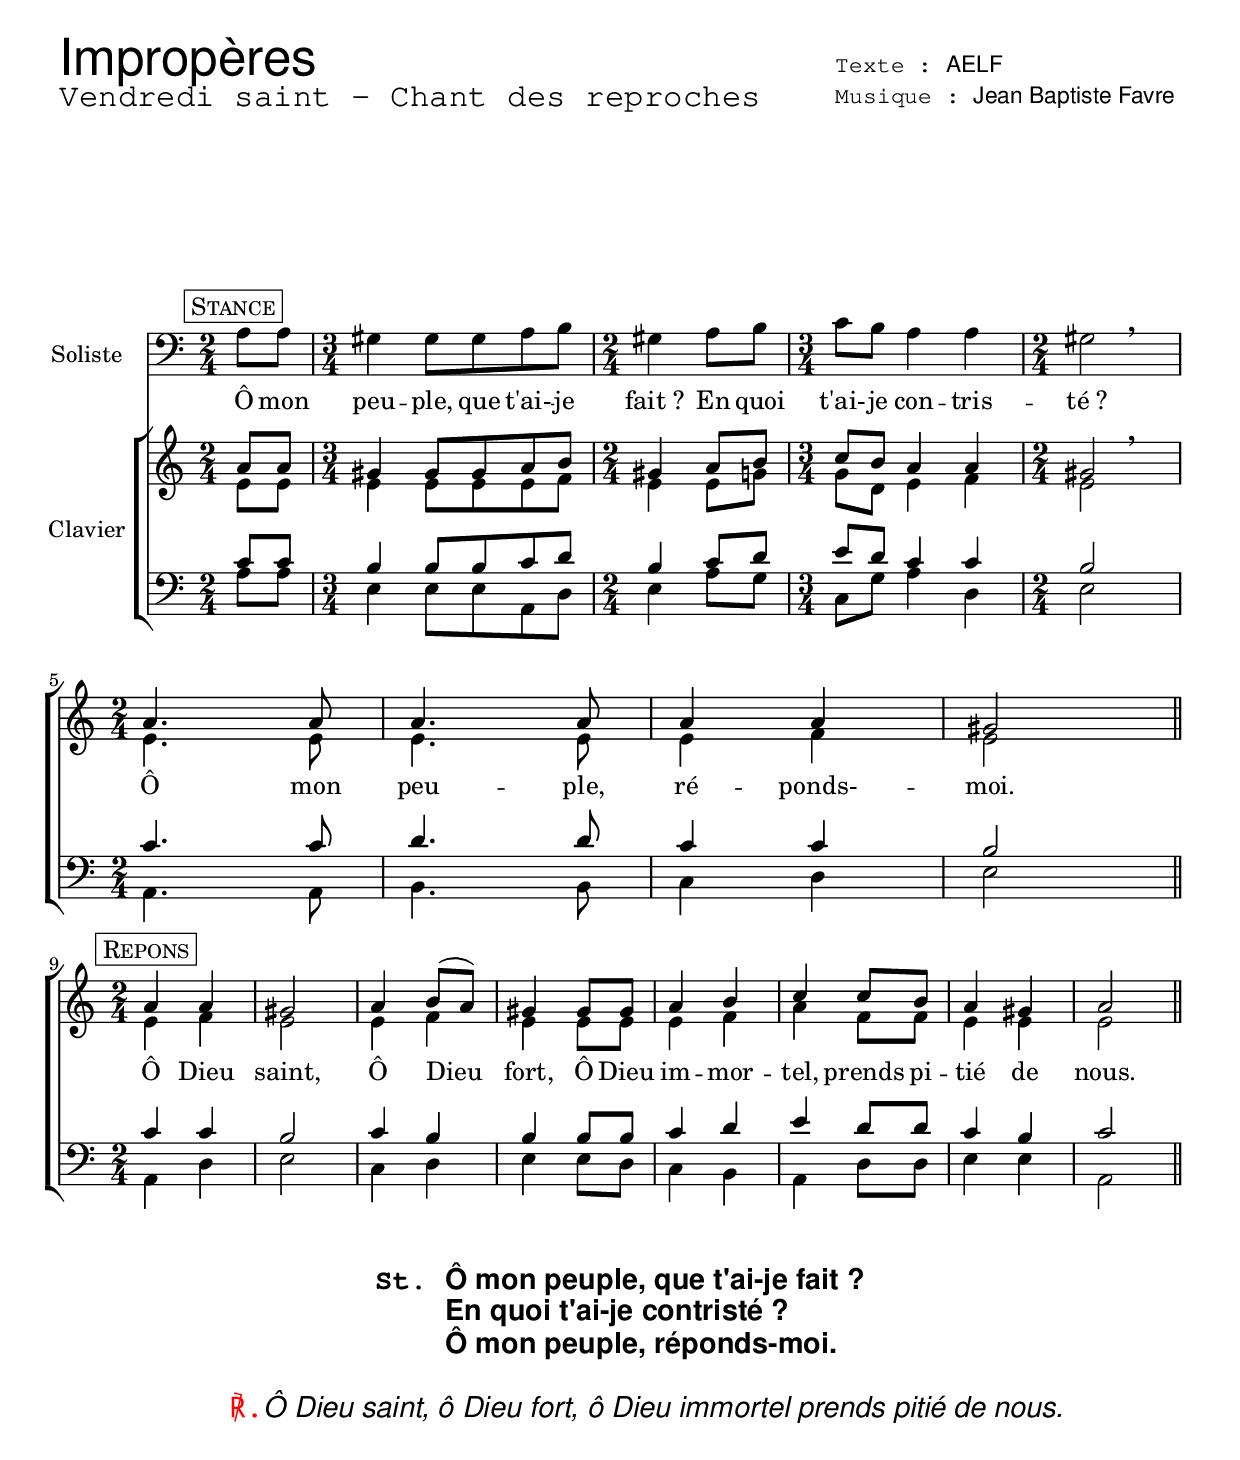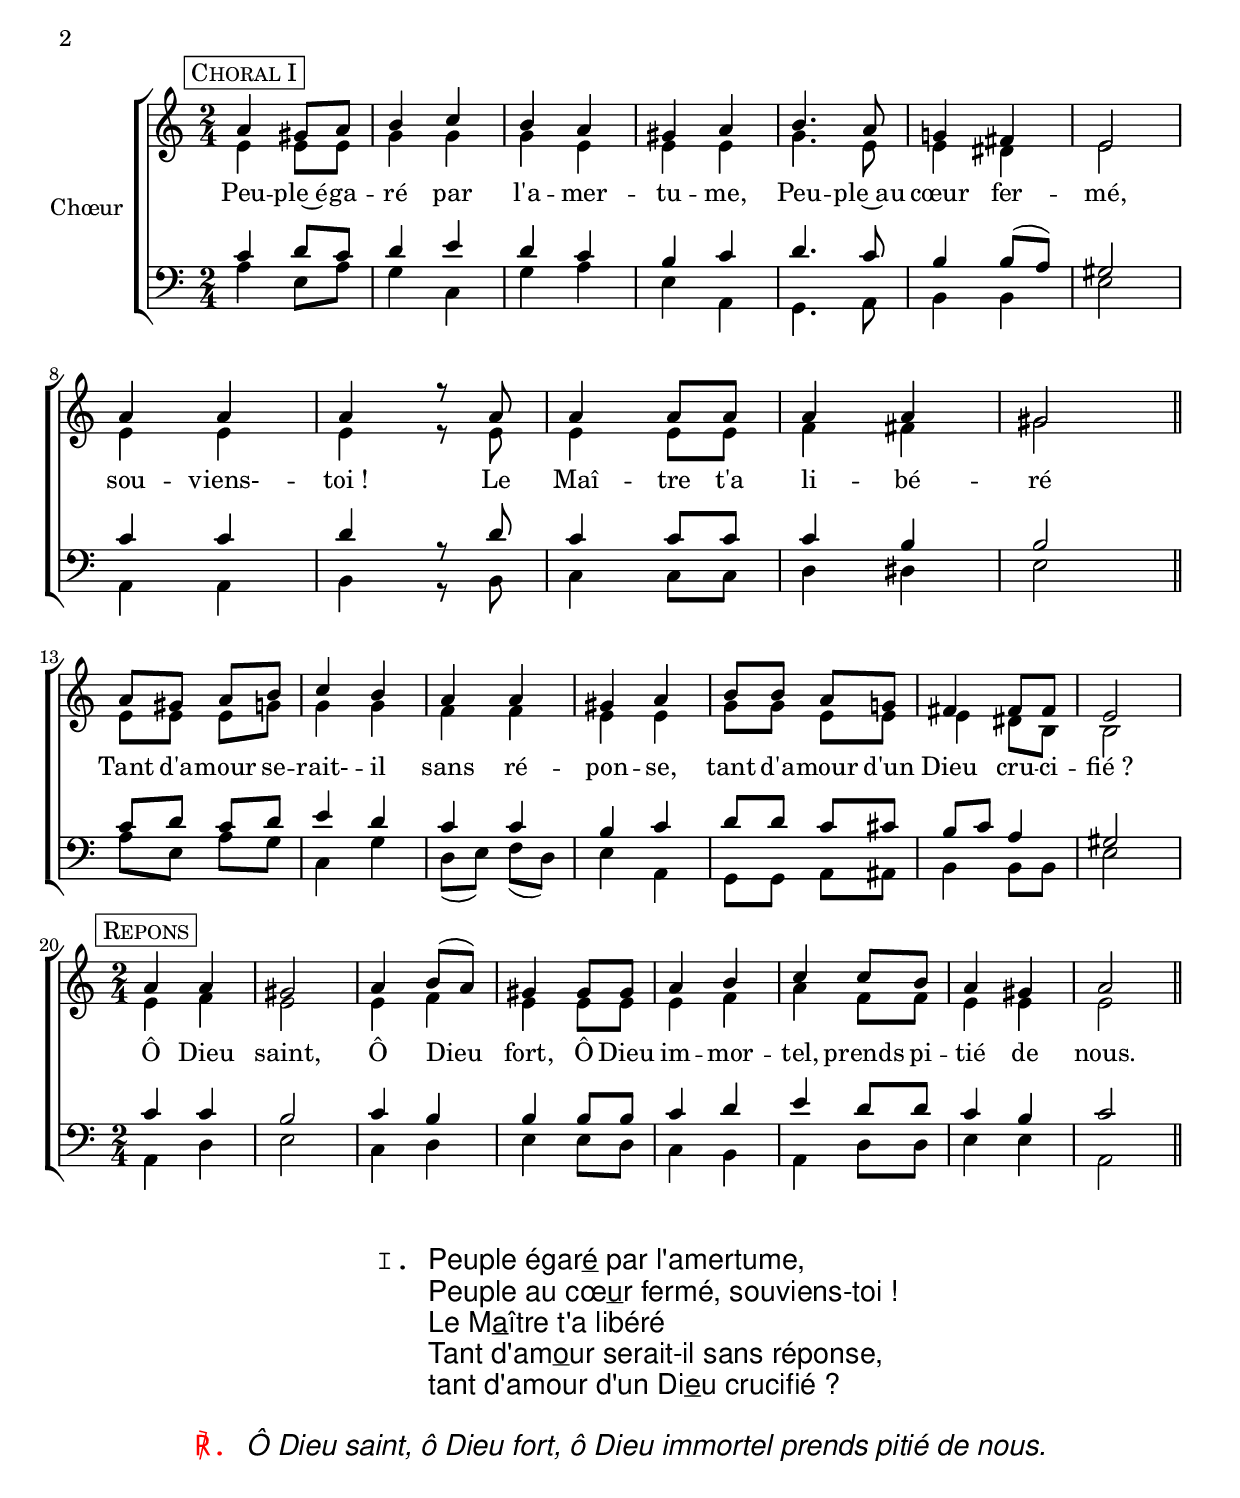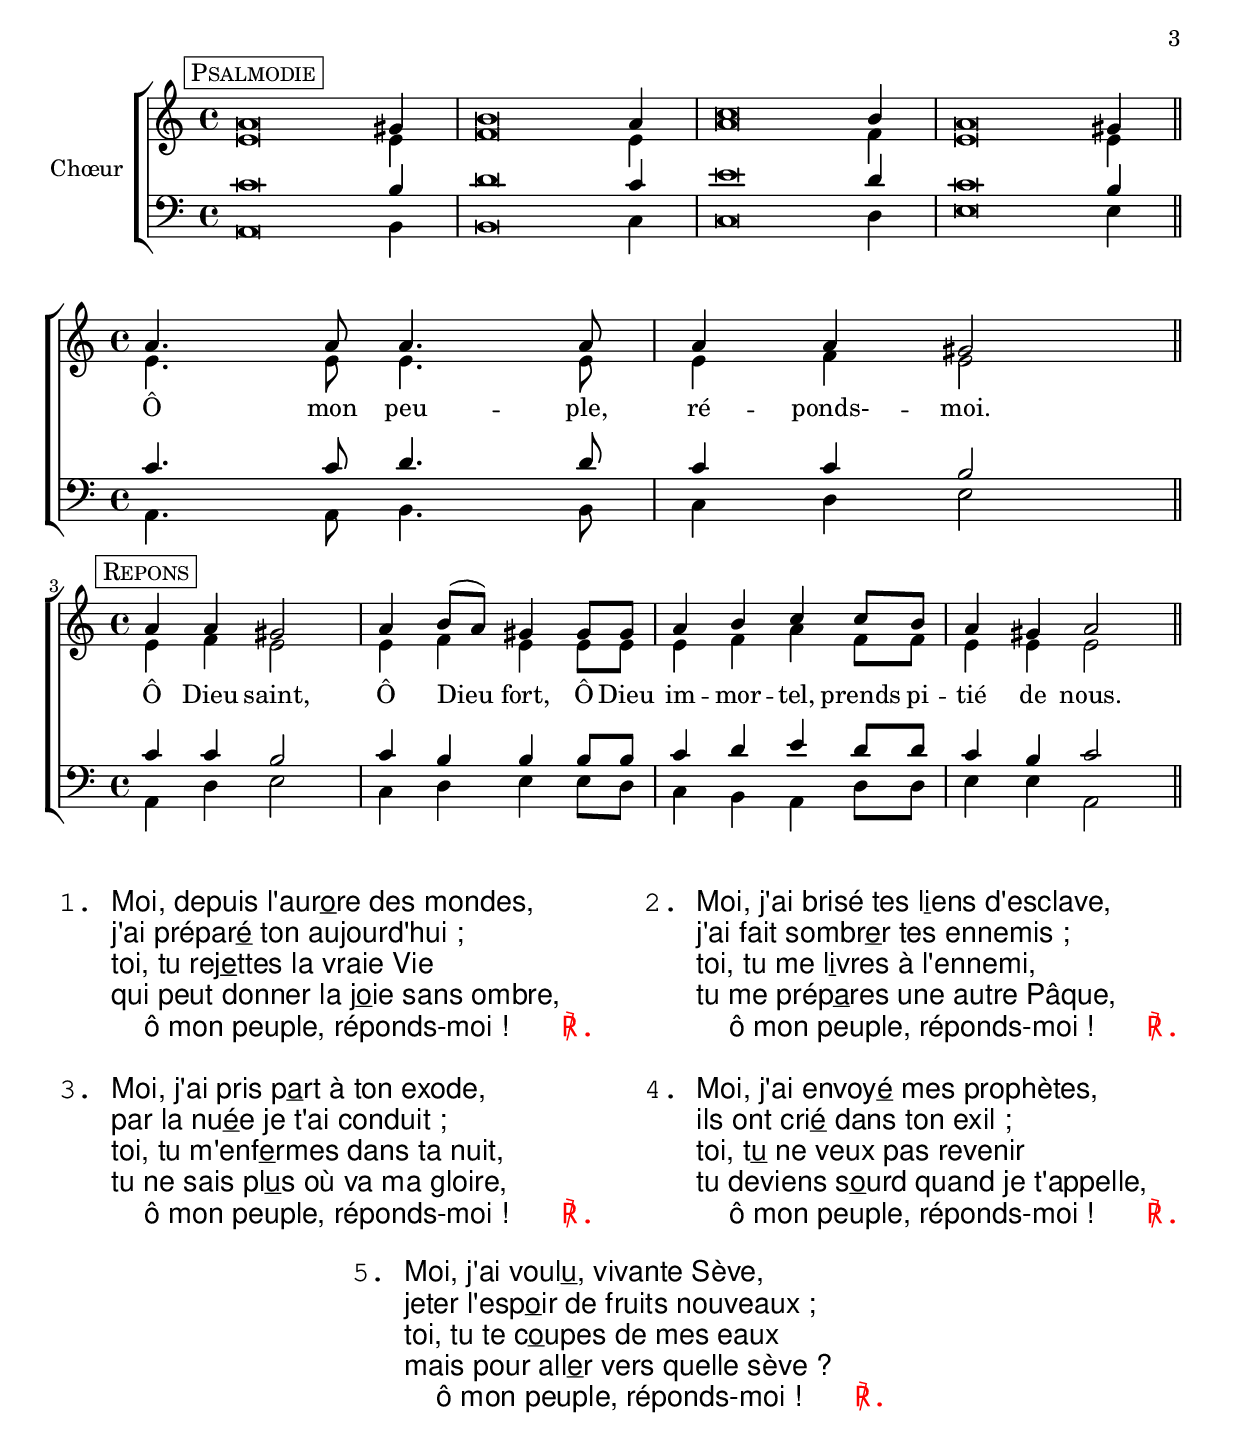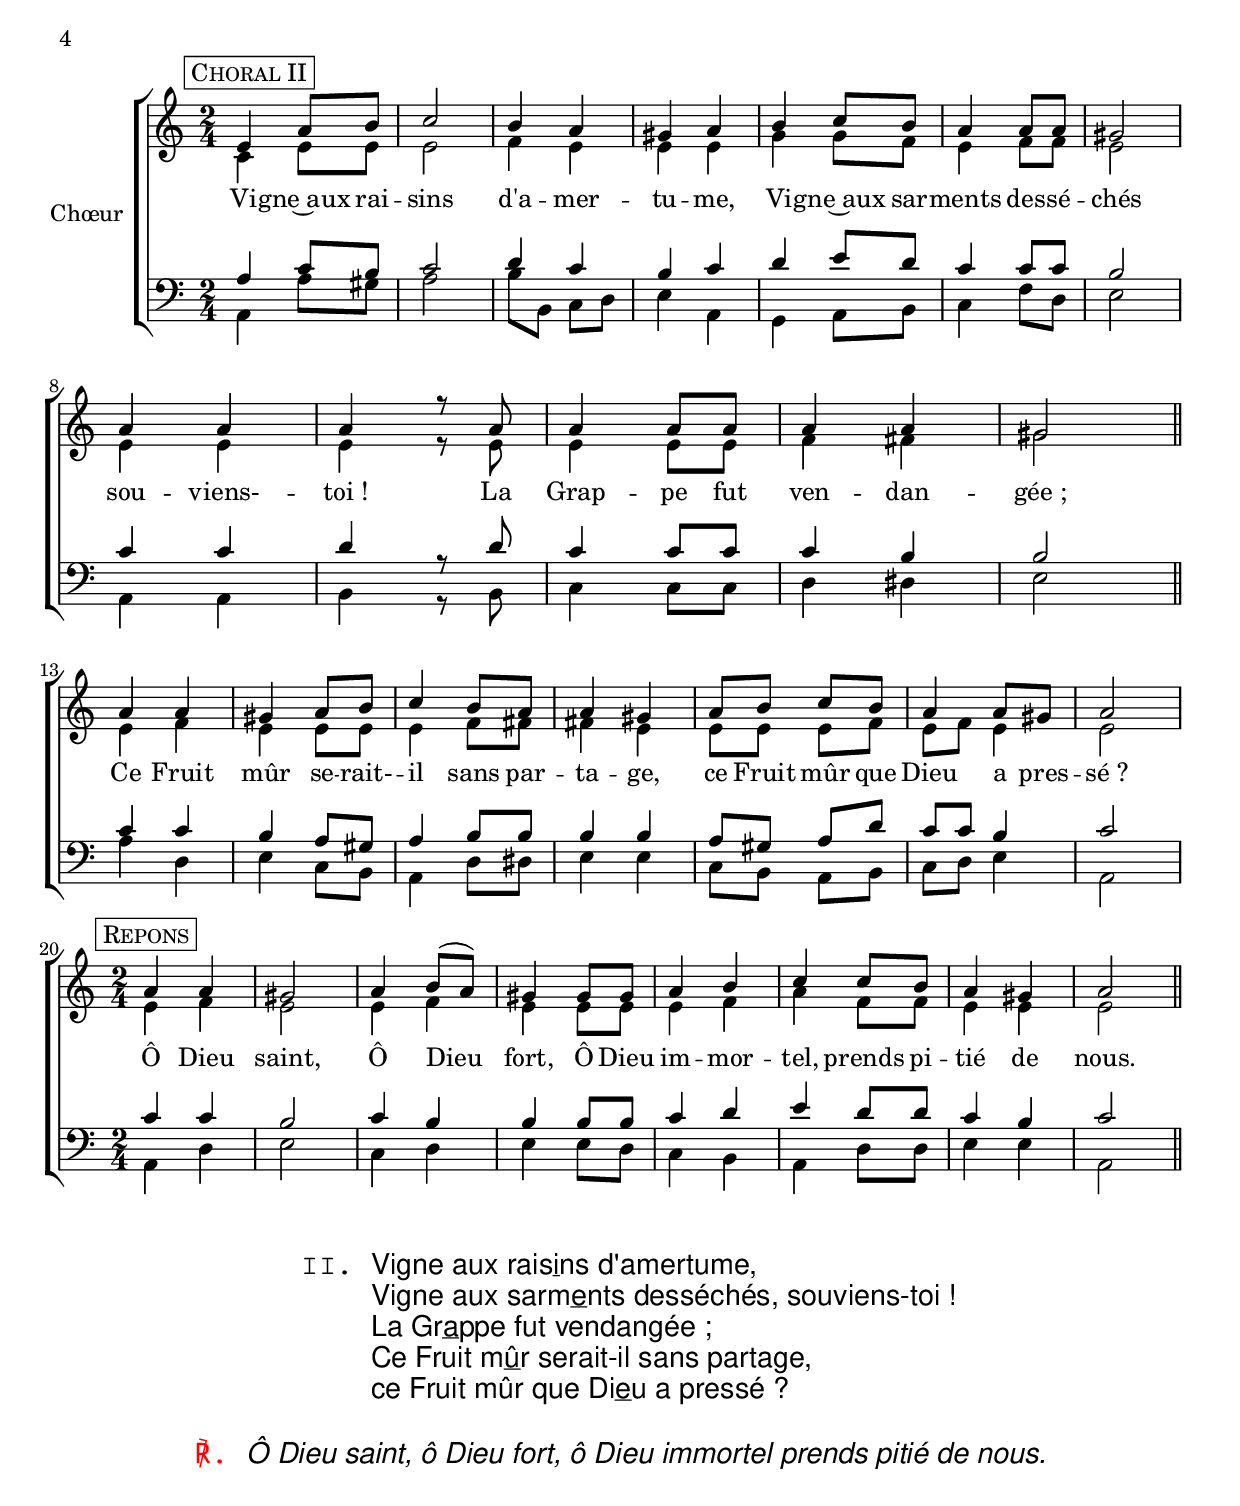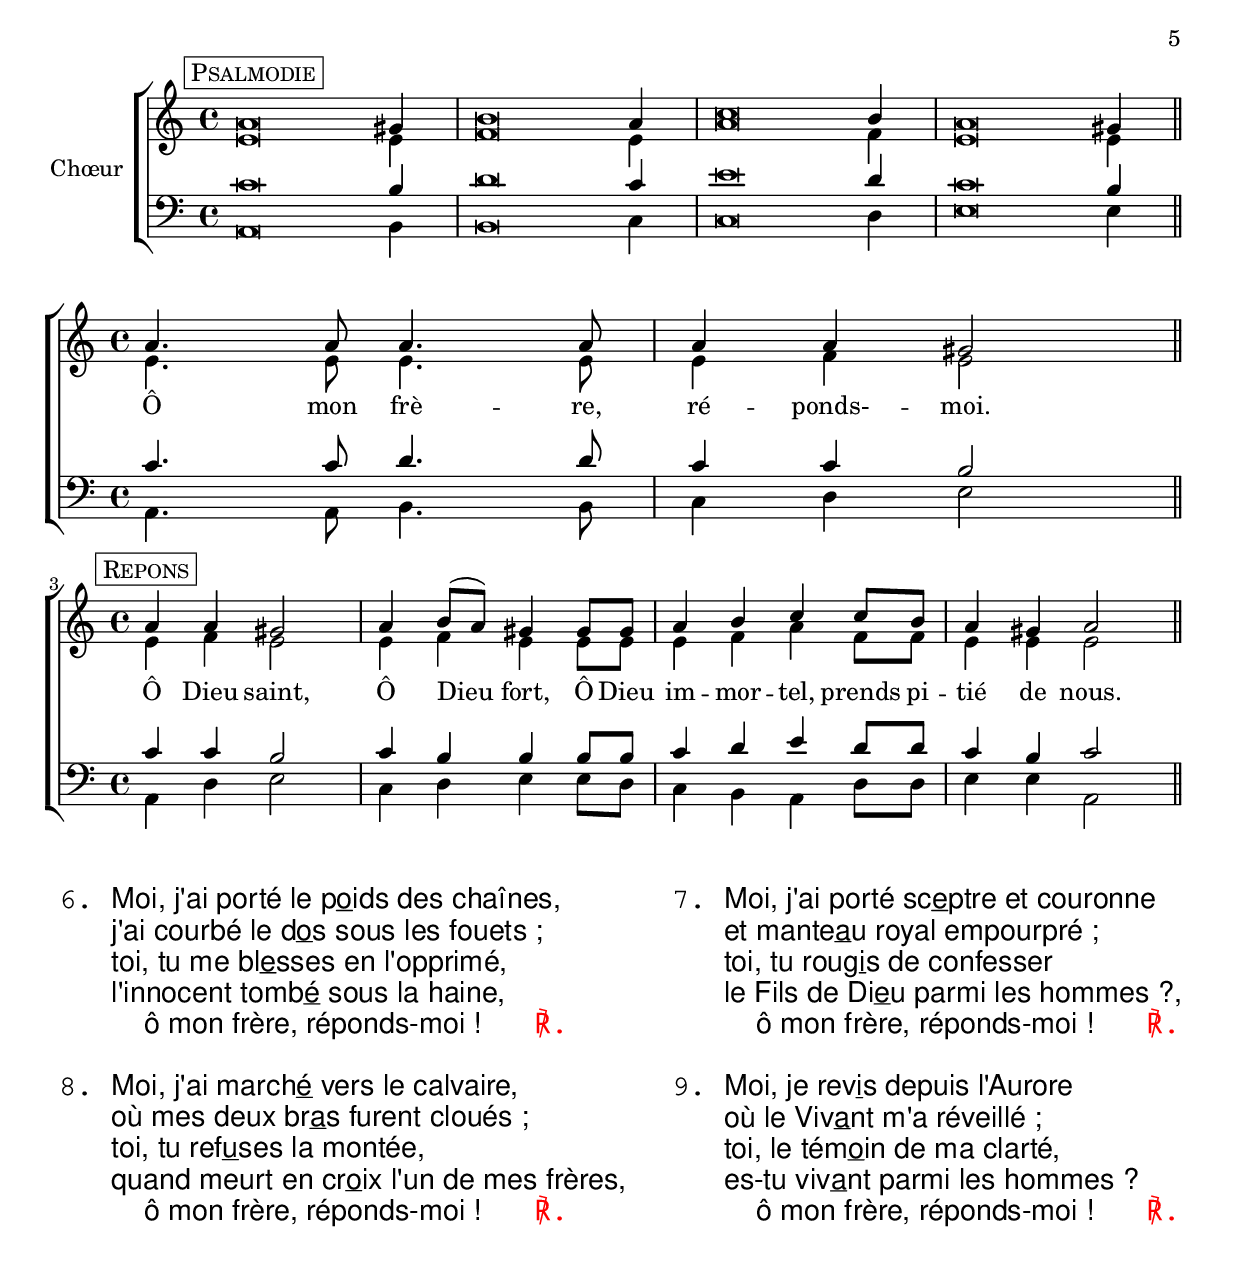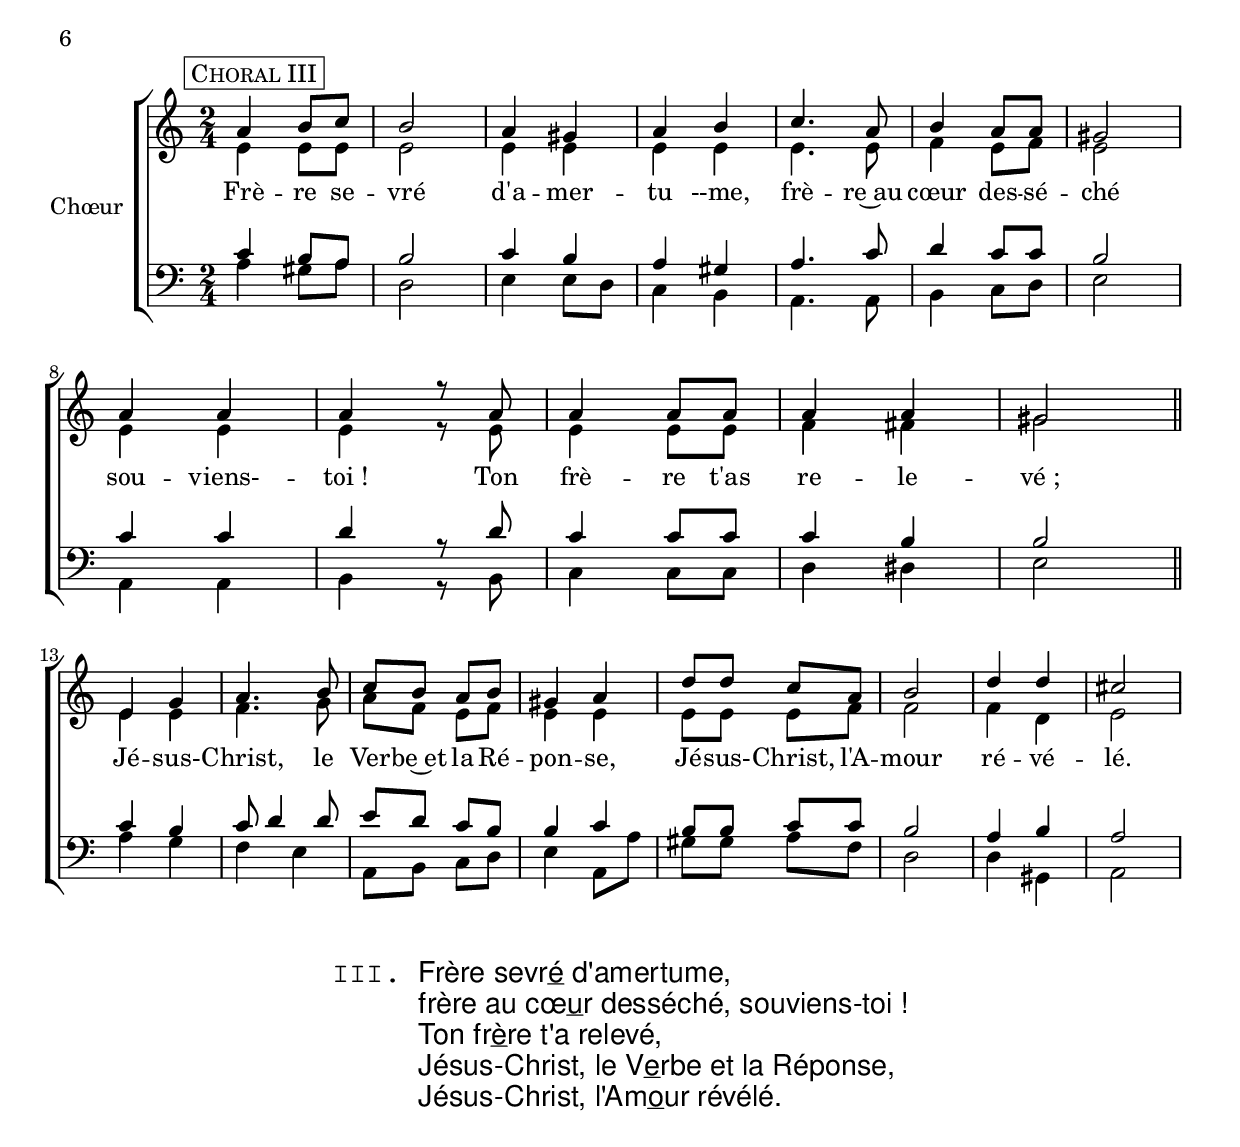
\version "2.22.0"
\language "english"
%{
  Default settings are needed at the beginning
  because they are used in antiphon & verse music definition
  You can override default values simply by declaring variables again.
%}
\include "../libs/commonFunctions.ily"
\include "../libs/settings.ily"
\include "../libs/translations/fr.ily"

%%%%%
%%%%% Composition details
%%%%%
title = "Impropères"
real_poet = ""
subtitle = "Vendredi saint - Chant des reproches"
composer = "Jean Baptiste Favre"

global = {
  \key a \minor
  \time 2/4
  }
%%%%%
%%%%%
%%%%%
%%%%%
%%%%%
%%%%% Stance pour soliste et orgue
%%%%%
%%%%%
stanceRhythms = {
  \global
  \markCustom "Stance" \partial 4 s4 \time 3/4 s2. \time 2/4 s2 \time 3/4 s2. \time 2/4 s2 \break
}
stanceMelody = {
  \partial 4 a8 a gs4 gs8 gs a b gs4 a8 b c8 b8 a4 a gs!2 \breathe
  }
stanceLyrics = \lyricmode {
  Ô mon peu -- ple, que t'ai- -- je fait&nbsp;?
  En quoi t'ai- -- je con -- tris -- té&nbsp;?
}
stanceSopranoMusic = \relative c'' { \stanceMelody }
stanceAltoMusic = \relative c' { e8 e e4 e8 e e f  e4 e8 g g8 d8 e4 f e2 }
stanceTenorMusic = \relative c' { c8 c b4 b8 b c d b4 c8 d e8 d8 c4 c4 b2 }
stanceBassMusic = \relative c' { a8 a e4 e8 e a, d e4 a8 g c,8 g'8 a4 d, e2 }
StancePartition = {
  <<
    % Stance pour soliste et orgue
    \new ChoirStaff = "stance2Voices" \with { instrumentName = "Soliste" } <<
      \new Staff = "stanceHighStaff" <<
        \clef "bass"
        \new Voice = "stanceRhythms" { \stanceRhythms }
        \new Voice = "stanceMelody" { \relative c' { \stanceMelody } }
        \new Lyrics \lyricsto "stanceMelody" { \stanceLyrics }
      >>
    >>
    \new ChoirStaff = "stance2Voices" \with { instrumentName = "Clavier" } <<
      \new Staff = "stanceHighStaff" <<
        \clef "treble"
        \new Voice = "stanceRhythms" { \stanceRhythms }
        \new Voice = "stanceSoprano" { \voiceOne  \stanceSopranoMusic }
        \new Voice = "stanceAlto" { \voiceTwo \stanceAltoMusic }
      >>
      \new Staff  = "stanceLowStaff" <<
        \clef "bass"
        \new Voice = "stanceRhythms" \stanceRhythms
        \new Voice = "stanceTenor" { \voiceOne \stanceTenorMusic }
        \new Voice = "stanceBass" { \voiceTwo \stanceBassMusic }
      >>
    >>
  >>
}
%%%%%
%%%%%
%%%%%
%%%%%
%%%%%
%%%%% Répons pour chœur à 4 voix mixtes
%%%%%
%%%%%
stanceReponRhythms = { s2*4 \bar "||" \break }
stanceReponSopranoMusic = \relative c'' { a4. a8 a4. a8 a4 a gs2 }
stanceReponAltoMusic = \relative c' { e4. e8 e4. e8 e4 f e2 }
stanceReponTenorMusic = \relative c' { c4. c8 d4. d8 c4 c b2 }
stanceReponBassMusic = \relative c { a4. a8 b4. b8 c4 d e2 }
stanceReponLyrics = \lyricmode { Ô mon peu -- ple, ré -- ponds- -- moi. }
StanceReponPartition = {
  <<
    % Répons pour chœur à 4 voix mixtes
    \new ChoirStaff = "stanceRepon2Voices" \with { instrumentName = "Chœur" } <<
      \new Staff = "stanceReponHighStaff" <<
        \clef "treble"
        \new Voice = "stanceReponRhythms" \stanceReponRhythms
        \new Voice = "stanceReponSoprano" { \voiceOne \stanceReponSopranoMusic }
        \new Voice = "stanceReponAlto" { \voiceTwo \stanceReponAltoMusic }
      >>
      \new Lyrics \lyricsto "stanceReponSoprano" { \stanceReponLyrics }
      \new Staff  = "stanceReponLowStaff" <<
        \clef "bass"
        \new Voice = "stanceReponRhythms" \stanceReponRhythms
        \new Voice = "stanceReponTenor" { \voiceOne \stanceReponTenorMusic }
        \new Voice = "stanceReponBass" { \voiceTwo \stanceReponBassMusic }
      >>
    >>
  >>
}

%%%%%
%%%%%
%%%%%
%%%%%
%%%%%
%%%%% Antienne pour chœur à 4 voix mixtes
%%%%%
%%%%%
antienneRhythms = { \markCustom "Repons" s2*8 \bar "||" \break }
antienneSopranoMusic = \relative c'' { a4 a4 gs2 a4 b8 (a) gs4 gs8 gs a4 b c c8 b a4 gs a2 }
antienneAltoMusic = \relative c' { e4 f e2 e4 f e e8 e e4 f4 a4 f8 f e4 e e2 }
antienneTenorMusic = \relative c' { c4 c4 b2 c4 b b4 b8 b c4 d4 e4 d8 d c4 b c2 }
antienneBassMusic = \relative c { a4 d e2 c4 d e4 e8 d c4 b4 a d8 d e4 e a,2 }

antienneSopranoLyrics = \lyricmode {
  Ô Dieu saint, Ô Dieu fort, Ô Dieu im -- mor -- tel, prends pi -- tié de nous.
  }
AntiennePartition = {
  <<
    % Refrain pour chœur à 4 voix mixtes
    \new ChoirStaff = "antienne2Voices" \with { instrumentName = "Chœur" } <<
      \new Staff = "antienneHighStaff" <<
        \clef "treble"
        \new Voice = "antienneRhythms" { \antienneRhythms }
        \new Voice = "antienneSoprano" { \voiceOne \antienneSopranoMusic }
        \new Voice = "antienneAlto" { \voiceTwo \antienneAltoMusic }
      >>
        \new Lyrics \lyricsto "antienneSoprano" { \antienneSopranoLyrics }
      \new Staff  = "antienneLowStaff" <<
        \clef "bass"
        \new Voice = "antienneRhythms" \antienneRhythms
        \new Voice = "antienneTenor" { \voiceOne \antienneTenorMusic }
        \new Voice = "antienneBass" { \voiceTwo \antienneBassMusic }
      >>
    >>
  >>
}
%%%%%
%%%%%
%%%%%
%%%%%
%%%%%
%%%%% Chorals pour chœur à 4 voix mixtes
%%%%%
%%%%%
chorusOneRhythms = { \global \markCustom "Choral I" s2*7 }
chorusOneSopranoMusic = \relative c'' { a4 gs!8 a b4 c b a gs a b4. a8 g!4 fs e2 }
chorusOneAltoMusic =  \relative c' { e4 e8 e g4 g g e e e g4. e8 e4 ds e2 }
chorusOneTenorMusic = \relative c' { c4 d8 c d4 e d c b c d4. c8 b4 b8 (a) gs2 }
chorusOneBassMusic = \relative c' { a4 e8 a g4 c, g' a e a,4 g4. a8 b4 b e2 }

chorusReponRhythms = { s2*2 s2*3 \bar "||" }
chorusReponSopranoMusic = \relative c'' { a4 a a r8 a8 a4 a8 a a4 a gs2 }
chorusReponAltoMusic = \relative c' { e4 e e4 r8 e8 e4 e8 e f4 fs gs2 }
chorusReponTenorMusic = \relative c' { c4 c d4 r8 d8 c4 c8 c c4 b b2 }
chorusReponBassMusic = \relative c { a4 a b4 r8 b8 c4 c8 c d4 ds e2 }
chorusTwoRhythms = { s2*7 }
chorusTwoSopranoMusic = \relative c'' { a8 gs!8 a8 b c4 b a a gs a b8 b a g! fs4 fs8 fs e2 }
chorusTwoAltoMusic =  \relative c' { e8 e e g g4 g f f e e g8 g e e e4 ds8 b b2 }
chorusTwoTenorMusic = \relative c' { c8 d8 c d e4 d c c b c d8 d c cs8 b8 c a4 gs2 }
chorusTwoBassMusic = \relative c' { a8 e8 a g c,4 g' d8 (e) f (d) e4 a,4 g8 g a as b4 b8 b e2 }
chorusOneLyrics = \lyricmode {
  Peu -- ple~é -- ga -- ré par l'a -- mer -- tu -- me,
  Peu -- ple~au cœur fer -- mé,
}
chorusReponLyrics = \lyricmode { sou -- viens- -- toi&nbsp;! Le Maî -- tre t'a li -- bé -- ré }
chorusTwoLyrics = \lyricmode {
  Tant d'a -- mour se -- rait- -- il sans ré -- pon -- se,
  tant d'a -- mour d'un Dieu cru -- ci -- fié&nbsp;?
}

ChorusOnePartition = {
  <<
    % Refrain pour chœur à 4 voix mixtes
    \new ChoirStaff = "chorus2Voices" \with { instrumentName = "Chœur" } <<
      \new Staff = "chorusHighStaff" <<
        \clef "treble"
        \new Voice = "chorusRhythms" { \chorusOneRhythms \break \chorusReponRhythms \break \chorusTwoRhythms \break }
        \new Voice = "chorusSoprano" { \voiceOne \chorusOneSopranoMusic \chorusReponSopranoMusic \chorusTwoSopranoMusic }
        \new Voice = "chorusAlto" { \voiceTwo \chorusOneAltoMusic \chorusReponAltoMusic \chorusTwoAltoMusic }
      >>
      \new Lyrics \lyricsto "chorusSoprano" { \chorusOneLyrics \chorusReponLyrics \chorusTwoLyrics }
      \new Staff  = "chorusLowStaff" <<
        \clef "bass"
        \new Voice = "chorusRhythms" { \chorusOneRhythms \chorusReponRhythms \chorusTwoRhythms }
        \new Voice = "chorusTenor" { \voiceOne \chorusOneTenorMusic \chorusReponTenorMusic \chorusTwoTenorMusic }
        \new Voice = "chorusBass" { \voiceTwo \chorusOneBassMusic \chorusReponBassMusic \chorusTwoBassMusic }
      >>
    >>
  >>
}

chorusOneRhythms = { \global \markCustom "Choral II" s2*7 }
chorusOneSopranoMusic = \relative c' { e4 a8 b c2 b4 a gs a b4 c8 b a4 a8 a gs2 }
chorusOneAltoMusic =  \relative c' { c4 e8 e e2 f4 e e e g g8 f e4 f8 f  e2 }
chorusOneTenorMusic = \relative c' { a4 c8 b c2 d4 c b c d e8 d c4 c8 c b2 }
chorusOneBassMusic = \relative c { a4 a'8 gs a2 b8 b, c d e4 a,4 g4 a8 b c4 f8 d e2 }

chorusReponRhythms = { s2*2 s2*3 \bar "||" }
chorusReponSopranoMusic = \relative c'' { a4 a a r8 a8 a4 a8 a a4 a gs2 }
chorusReponAltoMusic = \relative c' { e4 e e4 r8 e8 e4 e8 e f4 fs gs2 }
chorusReponTenorMusic = \relative c' { c4 c d4 r8 d8 c4 c8 c c4 b b2 }
chorusReponBassMusic = \relative c { a4 a b4 r8 b8 c4 c8 c d4 ds e2 }

chorusTwoRhythms = { s2*7 }
chorusTwoSopranoMusic = \relative c'' { a4 a gs a8 b c4 b8 a a4 gs4 a8 b c b a4 a8 gs a2 }
chorusTwoAltoMusic =  \relative c' { e4 f e e8 e e4 f8 fs fs4 e e8 e e f e8 f8 e4 e2 }
chorusTwoTenorMusic = \relative c' { c4 c b a8 gs a4 b8 b b4 b a8 gs a d c8 c8 b4 c2 }
chorusTwoBassMusic = \relative c' { a4 d, e c8 b a4 d8 ds e4 e c8 b a b c8 d8 e4 a,2 }
chorusOneLyrics = \lyricmode {
  Vi -- gne~aux rai -- sins d'a -- mer -- tu -- me,
  Vi -- gne~aux sar -- ments des -- sé -- chés
}
chorusReponLyrics = \lyricmode { sou -- viens- -- toi&nbsp;! La Grap -- pe fut ven -- dan -- gée&nbsp;; }
chorusTwoLyrics = \lyricmode {
  Ce Fruit mûr se -- rait- -- il sans par -- ta -- ge,
  ce Fruit mûr que Dieu a pres -- sé&nbsp;?
}
stanceReponLyrics = \lyricmode { Ô mon frè -- re, ré -- ponds- -- moi. }
ChorusTwoPartition = {
  <<
    % Refrain pour chœur à 4 voix mixtes
    \new ChoirStaff = "chorus2Voices" \with { instrumentName = "Chœur" } <<
      \new Staff = "chorusHighStaff" <<
        \clef "treble"
        \new Voice = "chorusRhythms" { \chorusOneRhythms \break \chorusReponRhythms \break \chorusTwoRhythms \break }
        \new Voice = "chorusSoprano" { \voiceOne \chorusOneSopranoMusic \chorusReponSopranoMusic \chorusTwoSopranoMusic }
        \new Voice = "chorusAlto" { \voiceTwo \chorusOneAltoMusic \chorusReponAltoMusic \chorusTwoAltoMusic }
      >>
      \new Lyrics \lyricsto "chorusSoprano" { \chorusOneLyrics \chorusReponLyrics \chorusTwoLyrics }
      \new Staff  = "chorusLowStaff" <<
        \clef "bass"
        \new Voice = "chorusRhythms" { \chorusOneRhythms \chorusReponRhythms \chorusTwoRhythms }
        \new Voice = "chorusTenor" { \voiceOne \chorusOneTenorMusic \chorusReponTenorMusic \chorusTwoTenorMusic }
        \new Voice = "chorusBass" { \voiceTwo \chorusOneBassMusic \chorusReponBassMusic \chorusTwoBassMusic }
      >>
    >>
  >>
}

chorusOneRhythms = { \global \markCustom "Choral III" s2*7 }
chorusOneSopranoMusic = \relative c'' { a4 b8 c b2 a4 gs a b c4. a8 b4 a8 a gs2 }
chorusOneAltoMusic =  \relative c' { e4 e8 e e2 e4 e e e e4. e8 f4 e8 f e2 }
chorusOneTenorMusic = \relative c' { c4 b8 a b2 c4 b a gs a4. c8 d4 c8 c b2 }
chorusOneBassMusic = \relative c' { a4 gs8 a d,2  e4 e8 d c4 b a4. a8 b4 c8 d e2 }

chorusReponRhythms = { s2*2 s2*3 \bar "||" }
chorusReponSopranoMusic = \relative c'' { a4 a a r8 a8 a4 a8 a a4 a gs2 }
chorusReponAltoMusic = \relative c' { e4 e e4 r8 e8 e4 e8 e f4 fs gs2 }
chorusReponTenorMusic = \relative c' { c4 c d4 r8 d8 c4 c8 c c4 b b2 }
chorusReponBassMusic = \relative c { a4 a b4 r8 b8 c4 c8 c d4 ds e2 }

chorusTwoRhythms = { s2*8 }
chorusTwoSopranoMusic = \relative c' { e4 g a4. b8 c b a b gs4 a4 d8 d c a b2 d4 d cs2 }
chorusTwoAltoMusic =  \relative c' { e4 e f4. g8 a f e f e4 e4 e8 e e f f2 f4 d e2}
chorusTwoTenorMusic = \relative c' { c4 b c8 d4 d8 e d c b b4 c b8 b c c b2 a4 b a2 }
chorusTwoBassMusic = \relative c' { a4 g f e a,8 b c d e4 a,8 a' gs8 gs a f d2 d4 gs, a2 }
chorusOneLyrics = \lyricmode {
  Frè -- re se -- vré d'a -- mer -- tu --me,
  frè -- re~au cœur des -- sé -- ché
}
chorusReponLyrics = \lyricmode { sou -- viens- -- toi&nbsp;! Ton frè -- re t'as re -- le -- vé&nbsp;; }
chorusTwoLyrics = \lyricmode {
  Jé -- sus- -- Christ, le Ver -- be~et la Ré -- pon -- se,
  Jé -- sus- -- Christ, l'A -- mour ré -- vé -- lé.
}
ChorusThreePartition = {
  <<
    % Refrain pour chœur à 4 voix mixtes
    \new ChoirStaff = "chorus2Voices" \with { instrumentName = "Chœur" } <<
      \new Staff = "chorusHighStaff" <<
        \clef "treble"
        \new Voice = "chorusRhythms" { \chorusOneRhythms \break \chorusReponRhythms \break \chorusTwoRhythms \break }
        \new Voice = "chorusSoprano" { \voiceOne \chorusOneSopranoMusic \chorusReponSopranoMusic \chorusTwoSopranoMusic }
        \new Voice = "chorusAlto" { \voiceTwo \chorusOneAltoMusic \chorusReponAltoMusic \chorusTwoAltoMusic }
      >>
      \new Lyrics \lyricsto "chorusSoprano" { \chorusOneLyrics \chorusReponLyrics \chorusTwoLyrics }
      \new Staff  = "chorusLowStaff" <<
        \clef "bass"
        \new Voice = "chorusRhythms" { \chorusOneRhythms \chorusReponRhythms \chorusTwoRhythms }
        \new Voice = "chorusTenor" { \voiceOne \chorusOneTenorMusic \chorusReponTenorMusic \chorusTwoTenorMusic }
        \new Voice = "chorusBass" { \voiceTwo \chorusOneBassMusic \chorusReponBassMusic \chorusTwoBassMusic }
      >>
    >>
  >>
}

chorusPsalmRhythms = { \markCustom "Psalmodie" \cadenzaOn \repeat unfold 4 { s\breve s4 \bar "|" } \cadenzaOff \bar"||" \break }
chorusPsalmSoprano = \relative c'' { a\breve gs4 b\breve a4 c\breve b4 a\breve gs!4 }
chorusPsalmAlto = \relative c' { e\breve e4 f\breve e4 a\breve f4 e\breve e4 }
chorusPsalmTenor = \relative c' {c\breve b4 d\breve c4 e\breve d4 c\breve b4 }
chorusPsalmBass = \relative c { a\breve b4 b\breve c4 c\breve d4 e\breve e4}
ChorusPsalmPartition = {
  <<
    % Refrain pour chœur à 4 voix mixtes
    \new ChoirStaff = "chorus2Voices" \with { instrumentName = "Chœur" } <<
      \new Staff = "chorusHighStaff" <<
        \clef "treble"
        \new Voice = "chorusRhythms" { \chorusPsalmRhythms }
        \new Voice = "chorusSoprano" { \voiceOne \chorusPsalmSoprano }
        \new Voice = "chorusAlto" { \voiceTwo \chorusPsalmAlto }
      >>
      \new Staff  = "chorusLowStaff" <<
        \clef "bass"
        \new Voice = "chorusRhythms" { \chorusPsalmRhythms }
        \new Voice = "chorusTenor" { \voiceOne \chorusPsalmTenor }
        \new Voice = "chorusBass" { \voiceTwo \chorusPsalmBass }
      >>
    >>
  >>
}
%%%%%
%%%%%
%%%%%
%%%%%
%%%%%
%%%%% Impression de la partition
%%%%%
%%%%%
%%%%%
%%%%%
%%%%%

%%%%%
%%%%%
%%%%%
%%%%%
%%%%%
%%%%% Stance pour soliste et chœur à 4 voix
%%%%%
%%%%%
\bookpart {
  \paper {
    markup-system-spacing = #'((basic-distance . 15)
       (minimum-distance . 15)
       (padding . 15)
       (stretchability . 15))
    top-markup-spacing = #'((basic-distance . 3)
       (minimum-distance . 3)
       (padding . 3)
       (stretchability . 3))
    scoreTitleMarkup = \markup \columns {
        \fill-line {
            \column {
              \line {
                \left-column {
                  \vspace #1.1
                  \fontsize #7 \sans \fromproperty #'header:title
                  \fontsize #3 \typewriter \fromproperty #'header:subtitle
                }
              }
            }
            \column {
              \line {
                \left-column {
                  \vspace #1
                  \line { \concat { \typewriter \fromproperty #'header:poetPrefix \sans \fromproperty #'header:poet \bold " " } }
                  \line { \concat { \typewriter \fromproperty #'header:composerPrefix \sans \fromproperty #'header:composer \bold " " } }
                  " "
                  \typewriter \italic \fromproperty #'header:dedication
                }
              }
            }
          }
      }
    oddFooterMarkup = \markup {}
    #(include-special-characters)
  }
  \score {
    { \StancePartition \StanceReponPartition \AntiennePartition }
    \layout {
        ragged-last = ##f
        \context {
            \Staff
            \RemoveEmptyStaves
        }
    }
    \header {
      title = \title
      subtitle = \subtitle
      composer = \composer
      composerPrefix = \composerPrefix
      poet = \poet
      poetPrefix = \poetPrefix
      dedication = \dedicace
    }
  }
  \markuplist {
    \override #'(font-family . sans)
    \override #'(font-size . 2)
    \column {
      \fill-line {
        \column {
          \concat { \bold { \typewriter "St. " "Ô mon peuple, que t'ai-je fait ?" } }
          \concat { \bold { \typewriter "    " "En quoi t'ai-je contristé ?" } }
          \concat { \bold { \typewriter "    " "Ô mon peuple, réponds-moi." } }
        }
      }
    }
    \vspace #1
    \override #'(font-family . sans)
    \override #'(font-size . 2)
    \column {
      \fill-line {
        \column {
          \concat {  \with-color #red { \typewriter "   ℟." } \italic "Ô Dieu saint, ô Dieu fort, ô Dieu immortel prends pitié de nous." }
        }
      }
    }
  }
}

%%%%%
%%%%%
%%%%%
%%%%%
%%%%%
%%%%% Choral I pour chœur à 4 voix
%%%%%
%%%%%
\bookpart {
  \paper {
    markup-system-spacing = #'((basic-distance . 0)
       (minimum-distance . 0)
       (padding . 0)
       (stretchability . 0))
    top-markup-spacing = #'((basic-distance . 0)
       (minimum-distance . 0)
       (padding . 0)
       (stretchability . 0))
    oddFooterMarkup = \markup {}
    #(include-special-characters)
  }
  \score {
    { \ChorusOnePartition \AntiennePartition }
    \layout {
        ragged-last = ##f
        \context {
            \Staff
            \RemoveEmptyStaves
        }
    }
    \header {
      title = ##f
      subtitle = ##f
      composer = ##f
      composerPrefix = ##f
      poet = ##f
      poetPrefix = ##f
      dedication = ##f
    }
  }
  \markuplist {
    \override #'(font-family . sans)
    \override #'(font-size . 2)
    \column {
      \fill-line {
        \column {
          \concat { \typewriter "  I. " "Peuple égar" \underline é " par l'amertume," }
          \concat { \typewriter "     " "Peuple au cœ" \underline u "r fermé, souviens-toi&nbsp;!" }
          \concat { \typewriter "     " "Le M" \underline a "ître t'a libéré" }
          \concat { \typewriter "     " "Tant d'am" \underline o "ur serait-il sans réponse," }
          \concat { \typewriter "     " "tant d'amour d'un Di" \underline e "u crucifié&nbsp;?" }
        }
      }
      \vspace #1
      \column {
        \fill-line {
          \column {
            \concat { \with-color #red { \typewriter "℟. " } \italic { "Ô Dieu saint, ô Dieu fort, ô Dieu immortel prends pitié de nous." } }
          }
        }
      }
    }
  }
}

%%%%%
%%%%%
%%%%%
%%%%%
%%%%%
%%%%% Psalmodie I pour solistes et chœur à 4 voix
%%%%%
%%%%%
\bookpart {
  \paper {
    markup-system-spacing = #'((basic-distance . 0)
       (minimum-distance . 0)
       (padding . 0)
       (stretchability . 0))
    top-markup-spacing = #'((basic-distance . 0)
       (minimum-distance . 0)
       (padding . 0)
       (stretchability . 0))
    oddFooterMarkup = \markup {}
    #(include-special-characters)
  }
  \score {
    { \ChorusPsalmPartition \StanceReponPartition \AntiennePartition }
    \layout {
        ragged-last = ##f
        \context {
            \Staff
            \RemoveEmptyStaves
        }
    }
    \header {
      title = ##f
      subtitle = ##f
      composer = ##f
      composerPrefix = ##f
      poet = ##f
      poetPrefix = ##f
      dedication = ##f
    }
  }
  \markuplist {
    \override #'(font-family . sans)
    \override #'(font-size . 2)
    \column {
      \fill-line {
        \left-column{
          \concat { \typewriter "1. " "Moi, depuis l'aur" \underline o "re des mondes," }
          \concat { \typewriter "   " "j'ai prépar" \underline é " ton aujourd'hui&nbsp;;" }
          \concat { \typewriter "   " "toi, tu rej" \underline e "ttes la vraie Vie" }
          \concat { \typewriter "   " "qui peut donner la j" \underline o "ie sans ombre," }
          \concat { \typewriter "   " "    ô mon peuple, réponds-moi&nbsp;!" \with-color #red { \typewriter "   ℟." } }
          \vspace #1
          \concat { \typewriter "3. " "Moi, j'ai pris p" \underline a "rt à ton exode," }
          \concat { \typewriter "   " "par la nu" \underline é "e je t'ai conduit&nbsp;;" }
          \concat { \typewriter "   " "toi, tu m'enf" \underline e "rmes dans ta nuit," }
          \concat { \typewriter "   " "tu ne sais pl" \underline u "s où va ma gloire," }
          \concat { \typewriter "   " "    ô mon peuple, réponds-moi&nbsp;!" \with-color #red { \typewriter "   ℟." } }
        }
        \hspace #1
        \left-column {
          \concat { \typewriter "2. " "Moi, j'ai brisé tes l" \underline i "ens d'esclave," }
          \concat { \typewriter "   " "j'ai fait sombr" \underline e "r tes ennemis&nbsp;;" }
          \concat { \typewriter "   " "toi, tu me l" \underline i "vres à l'ennemi," }
          \concat { \typewriter "   " "tu me prép" \underline a "res une autre Pâque," }
          \concat { \typewriter "   " "    ô mon peuple, réponds-moi&nbsp;!" \with-color #red { \typewriter "   ℟." } }
          \vspace #1
          \concat { \typewriter "4. " "Moi, j'ai envoy" \underline é " mes prophètes," }
          \concat { \typewriter "   " "ils ont cri" \underline é " dans ton exil&nbsp;;" }
          \concat { \typewriter "   " "toi, t" \underline u " ne veux pas revenir" }
          \concat { \typewriter "   " "tu deviens s" \underline o "urd quand je t'appelle," }
          \concat { \typewriter "   " "    ô mon peuple, réponds-moi&nbsp;!" \with-color #red { \typewriter "   ℟." } }
        }
      }
      \vspace #1
      \fill-line {
        \column {
          \concat { \typewriter "5. " "Moi, j'ai voul" \underline u ", vivante Sève," }
          \concat { \typewriter "   " "jeter l'esp" \underline o "ir de fruits nouveaux&nbsp;;" }
          \concat { \typewriter "   " "toi, tu te c" \underline o "upes de mes eaux" }
          \concat { \typewriter "   " "mais pour all" \underline e "r vers quelle sève&nbsp;?" }
          \concat { \typewriter "   " "    ô mon peuple, réponds-moi&nbsp;!" \with-color #red { \typewriter "   ℟." } }
        }
      }
    }
  }
}

%%%%%
%%%%%
%%%%%
%%%%%
%%%%%
%%%%% Chœur II et chœur à 4 voix
%%%%%
%%%%%
stanceReponLyrics = \lyricmode { Ô mon frè -- re, ré -- ponds- -- moi. }
StanceReponPartition = {
  <<
    % Répons pour chœur à 4 voix mixtes
    \new ChoirStaff = "stanceRepon2Voices" \with { instrumentName = "Chœur" } <<
      \new Staff = "stanceReponHighStaff" <<
        \clef "treble"
        \new Voice = "stanceReponRhythms" \stanceReponRhythms
        \new Voice = "stanceReponSoprano" { \voiceOne \stanceReponSopranoMusic }
        \new Voice = "stanceReponAlto" { \voiceTwo \stanceReponAltoMusic }
      >>
      \new Lyrics \lyricsto "stanceReponSoprano" { \stanceReponLyrics }
      \new Staff  = "stanceReponLowStaff" <<
        \clef "bass"
        \new Voice = "stanceReponRhythms" \stanceReponRhythms
        \new Voice = "stanceReponTenor" { \voiceOne \stanceReponTenorMusic }
        \new Voice = "stanceReponBass" { \voiceTwo \stanceReponBassMusic }
      >>
    >>
  >>
}

\bookpart {
  \paper {
    markup-system-spacing = #'((basic-distance . 0)
       (minimum-distance . 0)
       (padding . 0)
       (stretchability . 0))
    top-markup-spacing = #'((basic-distance . 0)
       (minimum-distance . 0)
       (padding . 0)
       (stretchability . 0))
    oddFooterMarkup = \markup {}
    #(include-special-characters)
  }
  \score {
    { \ChorusTwoPartition \AntiennePartition }
    \layout {
        ragged-last = ##f
        \context {
            \Staff
            \RemoveEmptyStaves
        }
    }
    \header {
      title = ##f
      subtitle = ##f
      composer = ##f
      composerPrefix = ##f
      poet = ##f
      poetPrefix = ##f
      dedication = ##f
    }
  }
  \markuplist {
    \override #'(font-family . sans)
    \override #'(font-size . 2)
    \column {
      \fill-line {
        \column {
          \concat { \typewriter " II. " "Vigne aux rais" \underline i "ns d'amertume," }
          \concat { \typewriter "     " "Vigne aux sarm" \underline e "nts desséchés, souviens-toi&nbsp;!" }
          \concat { \typewriter "     " "La Gr" \underline a "ppe fut vendangée&nbsp;;" }
          \concat { \typewriter "     " "Ce Fruit m" \underline û "r serait-il sans partage," }
          \concat { \typewriter "     " "ce Fruit mûr que Di" \underline e "u a pressé&nbsp;?" }
        }
      }
      \vspace #1
      \fill-line {
        \column {
          \column {
            \concat { \with-color #red { \typewriter "℟. " } \italic { "Ô Dieu saint, ô Dieu fort, ô Dieu immortel prends pitié de nous." } }
          }
        }
      }
    }
  }
}

%%%%%
%%%%%
%%%%%
%%%%%
%%%%%
%%%%% Psalmodie II pour solistes et chœur à 4 voix
%%%%%
%%%%%
\bookpart {
  \paper {
    markup-system-spacing = #'((basic-distance . 0)
       (minimum-distance . 0)
       (padding . 0)
       (stretchability . 0))
    top-markup-spacing = #'((basic-distance . 0)
       (minimum-distance . 0)
       (padding . 0)
       (stretchability . 0))
    oddFooterMarkup = \markup {}
    #(include-special-characters)
  }
  \score {
    { \ChorusPsalmPartition \StanceReponPartition \AntiennePartition }
    \layout {
        ragged-last = ##f
        \context {
            \Staff
            \RemoveEmptyStaves
        }
    }
    \header {
      title = ##f
      subtitle = ##f
      composer = ##f
      composerPrefix = ##f
      poet = ##f
      poetPrefix = ##f
      dedication = ##f
    }
  }
  \markuplist {
    \override #'(font-family . sans)
    \override #'(font-size . 2)
    \column {
      \fill-line {
        \left-column{
          \concat { \typewriter "6. " "Moi, j'ai porté le p" \underline o "ids des chaînes," }
          \concat { \typewriter "   " "j'ai courbé le d" \underline o "s sous les fouets&nbsp;;" }
          \concat { \typewriter "   " "toi, tu me bl" \underline e "sses en l'opprimé," }
          \concat { \typewriter "   " "l'innocent tomb" \underline é " sous la haine," }
          \concat { \typewriter "   " "    ô mon frère, réponds-moi&nbsp;!" \with-color #red { \typewriter "   ℟." } }
          \vspace #1
          \concat { \typewriter "8. " "Moi, j'ai march" \underline é " vers le calvaire," }
          \concat { \typewriter "   " "où mes deux br" \underline a "s furent cloués&nbsp;;" }
          \concat { \typewriter "   " "toi, tu ref" \underline u "ses la montée," }
          \concat { \typewriter "   " "quand meurt en cr" \underline o "ix l'un de mes frères," }
          \concat { \typewriter "   " "    ô mon frère, réponds-moi&nbsp;!" \with-color #red { \typewriter "   ℟." } }
        }
        \hspace #1
        \left-column {
          \concat { \typewriter "7. " "Moi, j'ai porté sc" \underline e "ptre et couronne" }
          \concat { \typewriter "   " "et mante" \underline a "u royal empourpré&nbsp;;" }
          \concat { \typewriter "   " "toi, tu roug" \underline i "s de confesser" }
          \concat { \typewriter "   " "le Fils de Di" \underline e "u parmi les hommes&nbsp;?," }
          \concat { \typewriter "   " "    ô mon frère, réponds-moi&nbsp;!" \with-color #red { \typewriter "   ℟." } }
          \vspace #1
          \concat { \typewriter "9. " "Moi, je rev" \underline i "s depuis l'Aurore" }
          \concat { \typewriter "   " "où le Viv" \underline a "nt m'a réveillé&nbsp;;" }
          \concat { \typewriter "   " "toi, le tém" \underline o "in de ma clarté," }
          \concat { \typewriter "   " "es-tu viv" \underline a "nt parmi les hommes&nbsp;?" }
          \concat { \typewriter "   " "    ô mon frère, réponds-moi&nbsp;!" \with-color #red { \typewriter "   ℟." } }
        }
      }
    }
  }
}

%%%%%
%%%%%
%%%%%
%%%%%
%%%%%
%%%%% Choral III pour chœur à 4 voix
%%%%%
%%%%%
\bookpart {
  \paper {
    markup-system-spacing = #'((basic-distance . 0)
       (minimum-distance . 0)
       (padding . 0)
       (stretchability . 0))
    top-markup-spacing = #'((basic-distance . 0)
       (minimum-distance . 0)
       (padding . 0)
       (stretchability . 0))
    oddFooterMarkup = \markup {}
    #(include-special-characters)
  }
  \score {
    { \ChorusThreePartition }
    \layout {
        ragged-last = ##f
        \context {
            \Staff
            \RemoveEmptyStaves
        }
    }
    \header {
      title = ##f
      subtitle = ##f
      composer = ##f
      composerPrefix = ##f
      poet = ##f
      poetPrefix = ##f
      dedication = ##f
    }
  }
  \markuplist {
    \override #'(font-family . sans)
    \override #'(font-size . 2)
    \column {
      \fill-line {
        \column {
          \concat { \typewriter "III. " "Frère sevr" \underline é " d'amertume," }
          \concat { \typewriter "     " "frère au cœ" \underline u "r desséché, souviens-toi&nbsp;!" }
          \concat { \typewriter "     " "Ton fr" \underline è "re t'a relevé," }
          \concat { \typewriter "     " "Jésus-Christ, le V" \underline e "rbe et la Réponse," }
          \concat { \typewriter "     " "Jésus-Christ, l'Am" \underline o "ur révélé." }
        }
      }
    }
  }
}
